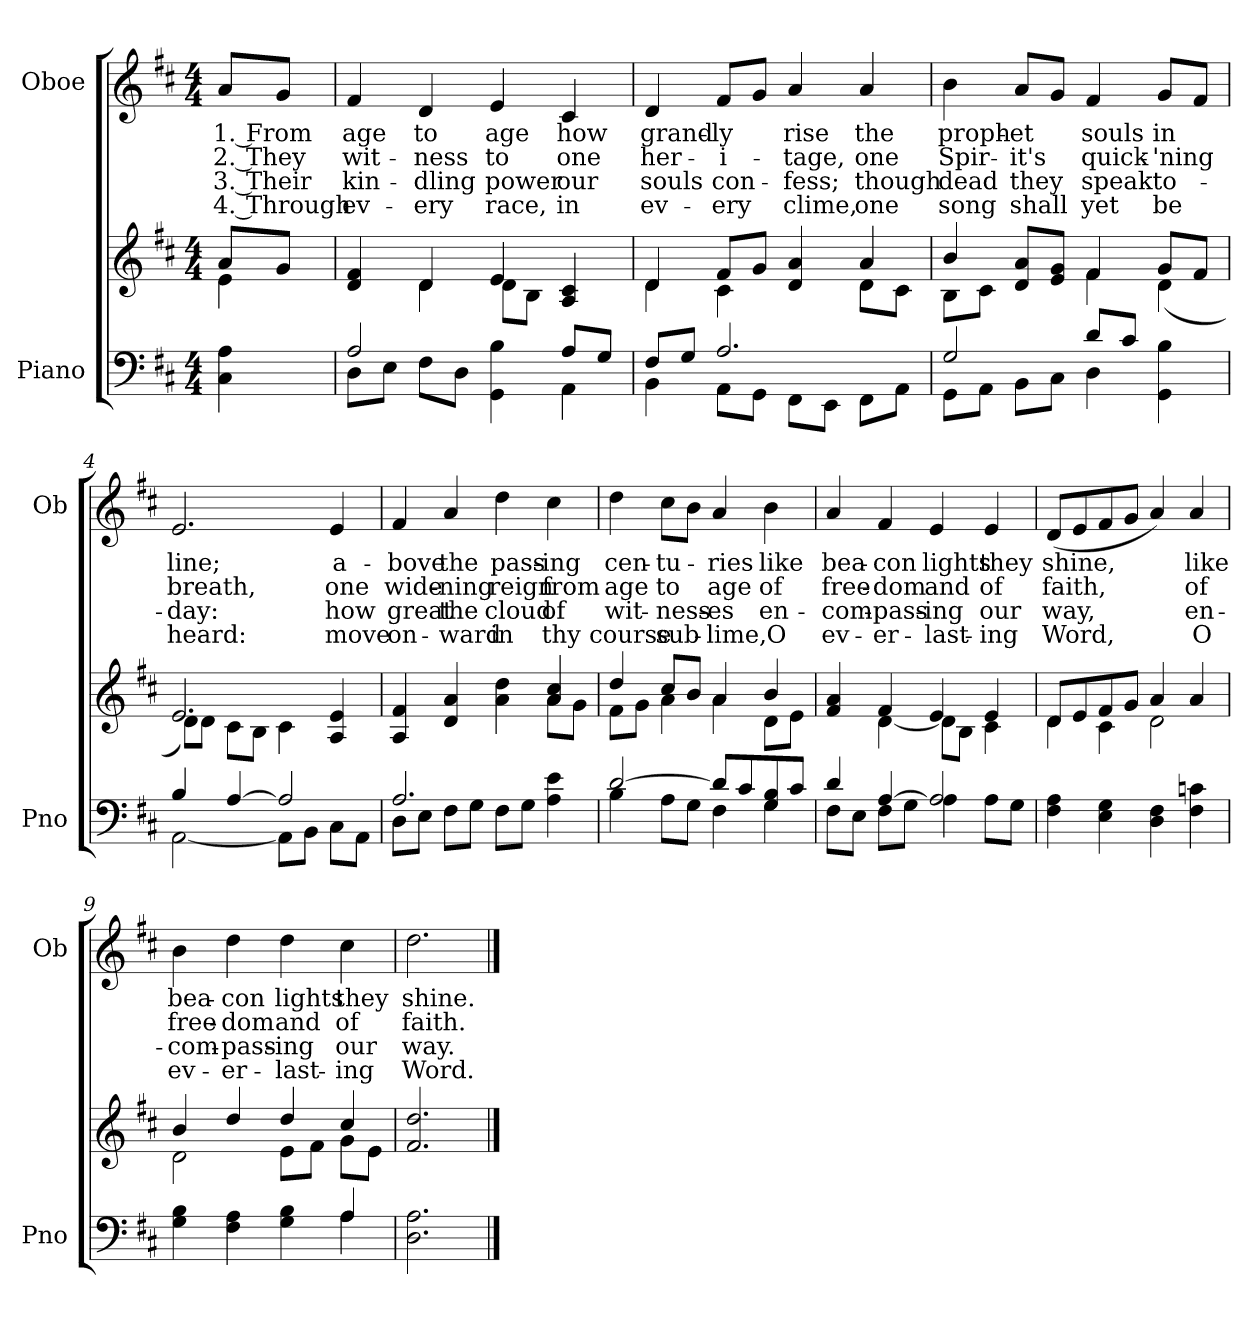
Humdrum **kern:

**kern	**kern	**kern	**text	**text	**text	**text
*part2	*part2	*part1	*part1	*part1	*part1	*part1
*staff3	*staff2	*staff1	*staff1	*staff1	*staff1	*staff1
*I"Piano	*	*I"Oboe	*	*	*	*
*I'Pno	*	*I'Ob	*	*	*	*
*clefF4	*clefG2	*clefG2	*	*	*	*
*k[f#c#]	*k[f#c#]	*k[f#c#]	*	*	*	*
*M4/4	*M4/4	*M4/4	*	*	*	*
*MM92	*MM92	*MM92	*	*	*	*
=	=	=	=	=	=	=
*	*^	*	*	*	*	*
!	!	!	!	!LO:LY:b	!LO:LY:b	!LO:LY:b	!LO:LY:b
4C#\ 4A\	8a/L	4e\	8a/L	1. From	2. They	3. Their	4. Through
.	8g/J	.	8g/J	.	.	.	.
=1	=1	=1	=1	=1	=1	=1	=1
*^	*	*	*	*	*	*	*
!	!	!	!	!	!LO:LY:b	!LO:LY:b	!LO:LY:b	!LO:LY:b
2A/	8D\L	4d/ 4f#/	4ryy	4f#/	age	wit-	kin-	ev-
.	8E\J	.	.	.	.	.	.	.
!	!	!	!	!	!LO:LY:b	!LO:LY:b	!LO:LY:b	!LO:LY:b
.	8F#\L	4d/	4d\	4d/	to	-ness	-dling	-ery
.	8D\J	.	.	.	.	.	.	.
!	!	!	!	!	!LO:LY:b	!LO:LY:b	!LO:LY:b	!LO:LY:b
4GG\ 4B\	4ryy	4e/	8d\L	4e/	age	to	power	race,
.	.	.	8B\J	.	.	.	.	.
!	!	!	!	!	!LO:LY:b	!LO:LY:b	!LO:LY:b	!LO:LY:b
4AA\	8A/L	4A/ 4c#/	4ryy	4c#/	how	one	our	in
.	8G/J	.	.	.	.	.	.	.
=2	=2	=2	=2	=2	=2	=2	=2	=2
!	!	!	!	!	!LO:LY:b	!LO:LY:b	!LO:LY:b	!LO:LY:b
8F#/L	4BB\	4d/	4d\	4d/	grand-	her-	souls	ev-
8G/J	.	.	.	.	.	.	.	.
!	!	!	!	!	!LO:LY:b	!LO:LY:b	!LO:LY:b	!LO:LY:b
2.A/	8AA\L	8f#/L	4c#\	8f#/L	-ly	-i-	con-	-ery
.	8GG\J	8g/J	.	8g/J	.	.	.	.
!	!	!	!	!	!LO:LY:b	!LO:LY:b	!LO:LY:b	!LO:LY:b
.	8FF#\L	4d/ 4a/	4ryy	4a/	rise	-tage,	-fess;	clime,
.	8EE\J	.	.	.	.	.	.	.
!	!	!	!	!	!LO:LY:b	!LO:LY:b	!LO:LY:b	!LO:LY:b
.	8FF#\L	4a/	8d\L	4a/	the	one	though	one
.	8AA\J	.	8c#\J	.	.	.	.	.
!!LO:LB:g=z
=3	=3	=3	=3	=3	=3	=3	=3	=3
!	!	!	!	!	!LO:LY:b	!LO:LY:b	!LO:LY:b	!LO:LY:b
2G/	8GG\L	4b/	8B\L	4b\	proph-	Spir-	dead	song
.	8AA\J	.	8c#\J	.	.	.	.	.
!	!	!	!	!	!LO:LY:b	!LO:LY:b	!LO:LY:b	!LO:LY:b
.	8BB\L	8d/ 8a/L	4ryy	8a/L	-et	-it's	they	shall
.	8C#\J	8e/ 8g/J	.	8g/J	.	.	.	.
!	!	!	!	!	!LO:LY:b	!LO:LY:b	!LO:LY:b	!LO:LY:b
8d/L	4D\	4f#/	4f#\	4f#/	souls	quick-	speak	yet
8c#/J	.	.	.	.	.	.	.	.
!	!	!	!	!	!LO:LY:b	!LO:LY:b	!LO:LY:b	!LO:LY:b
4GG\ 4B\	4ryy	8g/L	(<4d\	8g/L	in	-'ning	to-	be
.	.	8f#/J	.	8f#/J	.	.	.	.
=4	=4	=4	=4	=4	=4	=4	=4	=4
!	!	!	!	!	!LO:LY:b	!LO:LY:b	!LO:LY:b	!LO:LY:b
4B/	[<2AA\	2.e/	8d\L)	2.e/	line;	breath,	-day:	heard:
.	.	.	8d\J	.	.	.	.	.
[>4A/	.	.	8c#\L	.	.	.	.	.
.	.	.	8B\J	.	.	.	.	.
2A/]	8AA\L]	.	4c#\	.	.	.	.	.
.	8BB\J	.	.	.	.	.	.	.
!	!	!	!	!	!LO:LY:b	!LO:LY:b	!LO:LY:b	!LO:LY:b
.	8C#\L	4A/ 4e/	4ryy	4e/	a-	one	how	move
.	8AA\J	.	.	.	.	.	.	.
=5	=5	=5	=5	=5	=5	=5	=5	=5
!	!	!	!	!	!LO:LY:b	!LO:LY:b	!LO:LY:b	!LO:LY:b
2.A/	8D\L	4A/ 4f#/	2.ryy	4f#/	-bove	wide-	great	on-
.	8E\J	.	.	.	.	.	.	.
!	!	!	!	!	!LO:LY:b	!LO:LY:b	!LO:LY:b	!LO:LY:b
.	8F#\L	4d/ 4a/	.	4a/	the	-ning	the	-ward
.	8G\J	.	.	.	.	.	.	.
!	!	!	!	!	!LO:LY:b	!LO:LY:b	!LO:LY:b	!LO:LY:b
.	8F#\L	4a\ 4dd\	.	4dd\	pass-	reign	cloud	in
.	8G\J	.	.	.	.	.	.	.
!	!	!	!	!	!LO:LY:b	!LO:LY:b	!LO:LY:b	!LO:LY:b
4A\ 4e\	4ryy	8a\L	4a/ 4cc#/	4cc#\	-ing	from	of	thy
.	.	8g\J	.	.	.	.	.	.
!!LO:PB:g=z
=6	=6	=6	=6	=6	=6	=6	=6	=6
!	!	!	!	!	!LO:LY:b	!LO:LY:b	!LO:LY:b	!LO:LY:b
[2d/	4B\	4dd/	8f#\L	4dd\	cen-	age	wit-	course
.	.	.	8g\J	.	.	.	.	.
!	!	!	!	!	!LO:LY:b	!LO:LY:b	!LO:LY:b	!LO:LY:b
.	8A\L	8cc#/L	4a\	8cc#\L	-tu-	to	-ness-	sub-
.	8G\J	8b/J	.	8b\J	.	.	.	.
!	!	!	!	!	!LO:LY:b	!LO:LY:b	!LO:LY:b	!LO:LY:b
8d/L]	4F#\	4a/	4a\	4a/	-ries	age	-es	-lime,
8c#/	.	.	.	.	.	.	.	.
!	!	!	!	!	!LO:LY:b	!LO:LY:b	!LO:LY:b	!LO:LY:b
8G/ 8B/	4G\	4b/	8d\L	4b\	like	of	en-	O
8c#/J	.	.	8e\J	.	.	.	.	.
=7	=7	=7	=7	=7	=7	=7	=7	=7
!	!	!	!	!	!LO:LY:b	!LO:LY:b	!LO:LY:b	!LO:LY:b
4d/	8F#\L	4f#/ 4a/	4ryy	4a/	bea-	free-	-com-	ev-
.	8E\J	.	.	.	.	.	.	.
!	!	!	!	!	!LO:LY:b	!LO:LY:b	!LO:LY:b	!LO:LY:b
[4A/	8F#\L	4f#/	[4d\	4f#/	-con	-dom	-pass-	-er-
.	8G\J	.	.	.	.	.	.	.
!	!	!	!	!	!LO:LY:b	!LO:LY:b	!LO:LY:b	!LO:LY:b
2A/]	4A\	4e/	8d\L]	4e/	lights	and	-ing	-last-
.	.	.	8B\J	.	.	.	.	.
!	!	!	!	!	!LO:LY:b	!LO:LY:b	!LO:LY:b	!LO:LY:b
.	8A\L	4e/	4c#\	4e/	they	of	our	-ing
.	8G\J	.	.	.	.	.	.	.
!!LO:LB:g=z
=8	=8	=8	=8	=8	=8	=8	=8	=8
!	!	!	!	!	!LO:LY:b	!LO:LY:b	!LO:LY:b	!LO:LY:b
*v	*v	*	*	*	*	*	*	*
4F#\ 4A\	8d/L	4d\	(<8d/L	shine,	faith,	way,	Word,
.	8e/	.	8e/	.	.	.	.
4E\ 4G\	8f#/	4c#\	8f#/	.	.	.	.
.	8g/J	.	8g/J	.	.	.	.
4D\ 4F#\	4a/	2d\	4a/)	.	.	.	.
!	!	!	!	!LO:LY:b	!LO:LY:b	!LO:LY:b	!LO:LY:b
4F#\ 4cn\	4a/	.	4a/	like	of	en-	O
=9	=9	=9	=9	=9	=9	=9	=9
*^	*	*	*	*	*	*	*
!	!	!	!	!	!LO:LY:b	!LO:LY:b	!LO:LY:b	!LO:LY:b
4G\ 4B\	2.ryy	4b/	2d\	4b\	bea-	free-	-com-	ev-
!	!	!	!	!	!LO:LY:b	!LO:LY:b	!LO:LY:b	!LO:LY:b
4F#\ 4A\	.	4dd/	.	4dd\	-con	-dom	-pass-	-er-
!	!	!	!	!	!LO:LY:b	!LO:LY:b	!LO:LY:b	!LO:LY:b
4G\ 4B\	.	4dd/	8e\L	4dd\	lights	and	-ing	-last-
.	.	.	8f#\J	.	.	.	.	.
!	!	!	!	!	!LO:LY:b	!LO:LY:b	!LO:LY:b	!LO:LY:b
4A\	4A/	4cc#/	8g\L	4cc#\	they	of	our	-ing
.	.	.	8e\J	.	.	.	.	.
*v	*v	*	*	*	*	*	*	*
=10	=10	=10	=10	=10	=10	=10	=10
!	!	!	!	!LO:LY:b	!LO:LY:b	!LO:LY:b	!LO:LY:b
*	*v	*v	*	*	*	*	*
2.D\ 2.A\	2.f#/ 2.dd/	2.dd\	shine.	faith.	way.	Word.
==	==	==	==	==	==	==
*-	*-	*-	*-	*-	*-	*-
